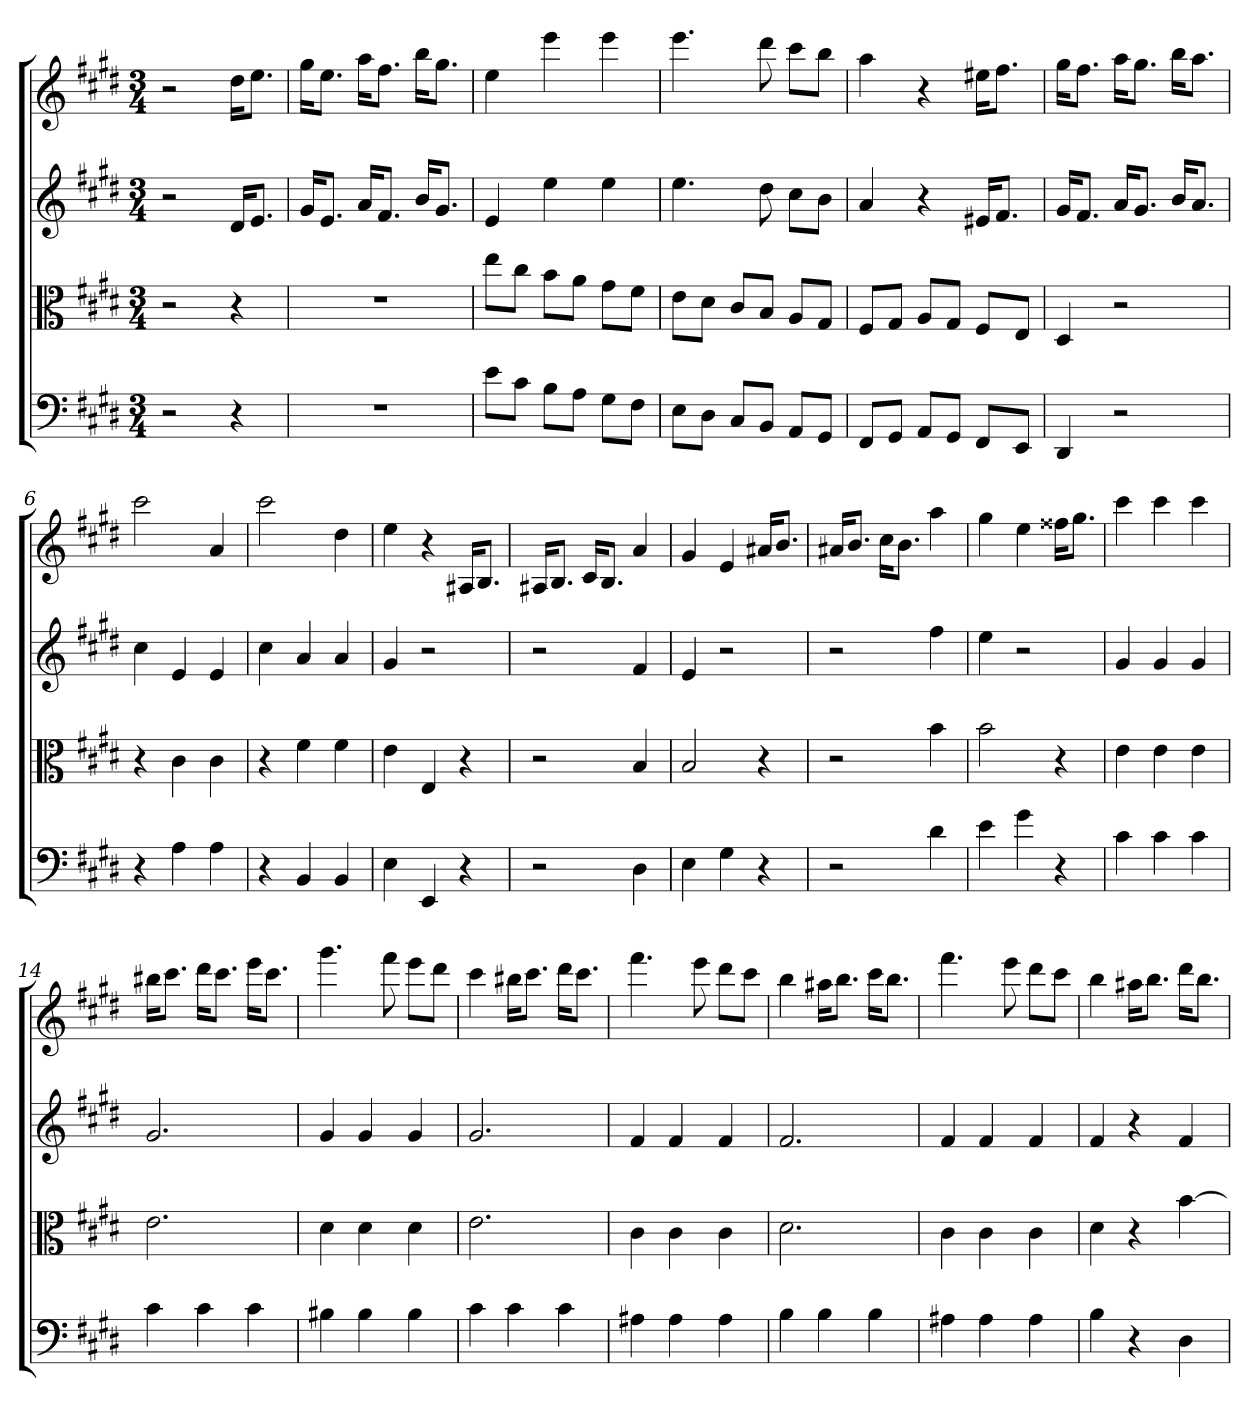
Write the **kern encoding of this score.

**kern	**kern	**kern	**kern
*part4	*part3	*part2	*part1
*staff4	*staff3	*staff2	*staff1
*clefF4	*clefC3	*	*
*k[f#c#g#d#]	*k[f#c#g#d#]	*k[f#c#g#d#]	*k[f#c#g#d#]
*E:	*E:	*E:	*E:
*M3/4	*M3/4	*M3/4	*M3/4
=	=	=	=
2r	2r	2r	2r
4r	4r	16d#KL	16dd#KL
.	.	8.eJ	8.eeJ
=1	=1	=1	=1
2.r	2.r	16g#KL	16gg#KL
.	.	8.eJ	8.eeJ
.	.	16aKL	16aaKL
.	.	8.f#J	8.ff#J
.	.	16bKL	16bbKL
.	.	8.g#J	8.gg#J
=2	=2	=2	=2
8e\L	8ee\L	4e	4ee
8c#\J	8cc#\J	.	.
8B\L	8b\L	4ee	4eee
8A\J	8a\J	.	.
8G#\L	8g#\L	4ee	4eee
8F#\J	8f#\J	.	.
=3	=3	=3	=3
8E\L	8e\L	4.ee	4.eee
8D#\J	8d#\J	.	.
8C#/L	8c#/L	.	.
8BB/J	8B/J	8dd#	8ddd#
8AA/L	8A/L	8cc#L	8ccc#L
8GG#/J	8G#/J	8bJ	8bbJ
=4	=4	=4	=4
8FF#/L	8F#/L	4a	4aa
8GG#/J	8G#/J	.	.
8AA/L	8A/L	4r	4r
8GG#/J	8G#/J	.	.
8FF#/L	8F#/L	16e#XKL	16ee#XKL
.	.	8.f#J	8.ff#J
8EE/J	8E/J	.	.
=5	=5	=5	=5
4DD#	4D#	16g#KL	16gg#KL
.	.	8.f#J	8.ff#J
2r	2r	16aKL	16aaKL
.	.	8.g#J	8.gg#J
.	.	16bKL	16bbKL
.	.	8.aJ	8.aaJ
=6	=6	=6	=6
4r	4r	4cc#	2ccc#
4A	4c#	4e	.
4A	4c#	4e	4a
=7	=7	=7	=7
4r	4r	4cc#	2ccc#
4BB	4f#	4a	.
4BB	4f#	4a	4dd#
=8	=8	=8	=8
4E	4e	4g#	4ee
4EE	4E	2r	4r
4r	4r	.	16A#XKL
.	.	.	8.BJ
=9	=9	=9	=9
2r	2r	2r	16A#XKL
.	.	.	8.BJ
.	.	.	16c#KL
.	.	.	8.BJ
4D#	4B	4f#	4a
=10	=10	=10	=10
4E	2B	4e	4g#
4G#	.	2r	4e
4r	4r	.	16a#XKL
.	.	.	8.bJ
=11	=11	=11	=11
2r	2r	2r	16a#XKL
.	.	.	8.bJ
.	.	.	16cc#KL
.	.	.	8.bJ
4d#	4b	4ff#	4aa
=12	=12	=12	=12
4e	2b	4ee	4gg#
4g#	.	2r	4ee
4r	4r	.	16ff##XKL
.	.	.	8.gg#J
=13	=13	=13	=13
4c#	4e	4g#	4ccc#
4c#	4e	4g#	4ccc#
4c#	4e	4g#	4ccc#
=14	=14	=14	=14
4c#	2.e	2.g#	16bb#XKL
.	.	.	8.ccc#J
4c#	.	.	16ddd#KL
.	.	.	8.ccc#J
4c#	.	.	16eeeKL
.	.	.	8.ccc#J
=15	=15	=15	=15
4B#X	4d#	4g#	4.ggg#
4B#	4d#	4g#	.
.	.	.	8fff#
4B#	4d#	4g#	8eeeL
.	.	.	8ddd#J
=16	=16	=16	=16
4c#	2.e	2.g#	4ccc#
4c#	.	.	16bb#XKL
.	.	.	8.ccc#J
4c#	.	.	16ddd#KL
.	.	.	8.ccc#J
=17	=17	=17	=17
4A#X	4c#	4f#	4.fff#
4A#	4c#	4f#	.
.	.	.	8eee
4A#	4c#	4f#	8ddd#L
.	.	.	8ccc#J
=18	=18	=18	=18
4B	2.d#	2.f#	4bb
4B	.	.	16aa#XKL
.	.	.	8.bbJ
4B	.	.	16ccc#KL
.	.	.	8.bbJ
=19	=19	=19	=19
4A#X	4c#	4f#	4.fff#
4A#	4c#	4f#	.
.	.	.	8eee
4A#	4c#	4f#	8ddd#L
.	.	.	8ccc#J
=20	=20	=20	=20
4B	4d#	4f#	4bb
4r	4r	4r	16aa#XKL
.	.	.	8.bbJ
4D#	[4b	4f#	16ddd#KL
.	.	.	8.bbJ
=	=	=	=
*-	*-	*-	*-
